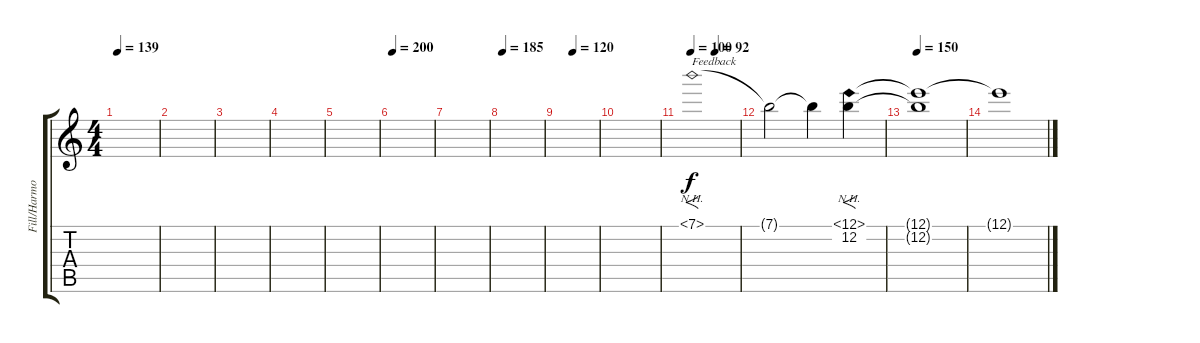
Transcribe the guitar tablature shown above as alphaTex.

\track ("Fill/Harmony" "Fill/Harmo") {instrument distortionguitar}
\staff {score tabs}
\tuning (E4 B3 G3 D3 A2 E2) {hide}
\ts (4 4)
\tempo 139
\clef g2
\ks c
|
|
|
|
|
\tempo 200
|
|
\tempo 185
|
\tempo (120 0.375)
|
|
\tempo 100
\tempo (92 0.5)
7.1{nh}.1{f txt "Feedback" volume 9} |
7.1{t}.2 7.1{t}.4 (12.1{nh} 12.2).4{f} |
\tempo 150
(12.1{t} 12.2{t}).1 |
12.1{t}.1
